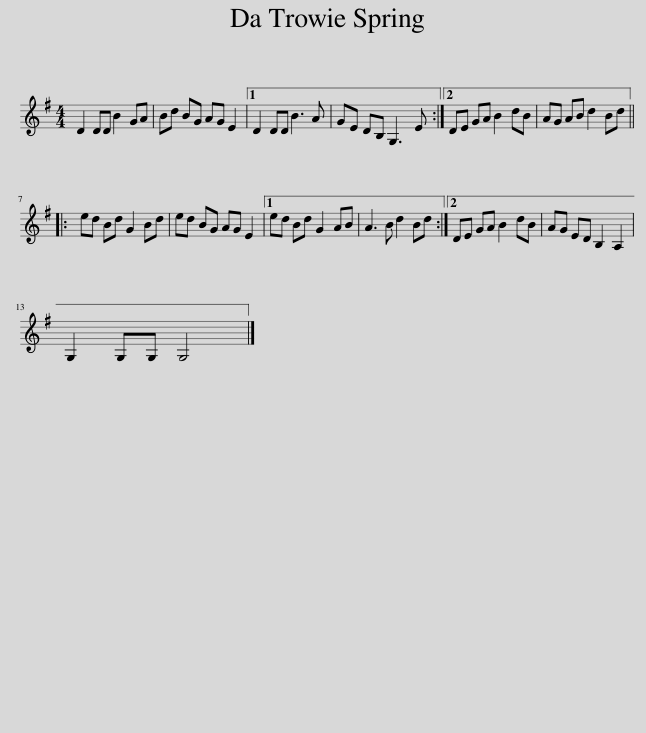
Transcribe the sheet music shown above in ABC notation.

X:1
L:1/8
M:4/4
I:linebreak $
K:G
V:1 treble
V:1
 D2 DD B2 GA | Bd BG AG E2 |1 D2 DD B3 A | GE DB, G,3 E :|2 DE GA B2 dB | %5
 AG AB d2 Bd |:$ ed Bd G2 Bd | ed BG AG E2 |1 ed Bd G2 AB | A3 B d2 Bd :|2 %10
 DE GA B2 dB | AG ED B,2 A,2 |$ G,2 G,G, G,4 |] %13
